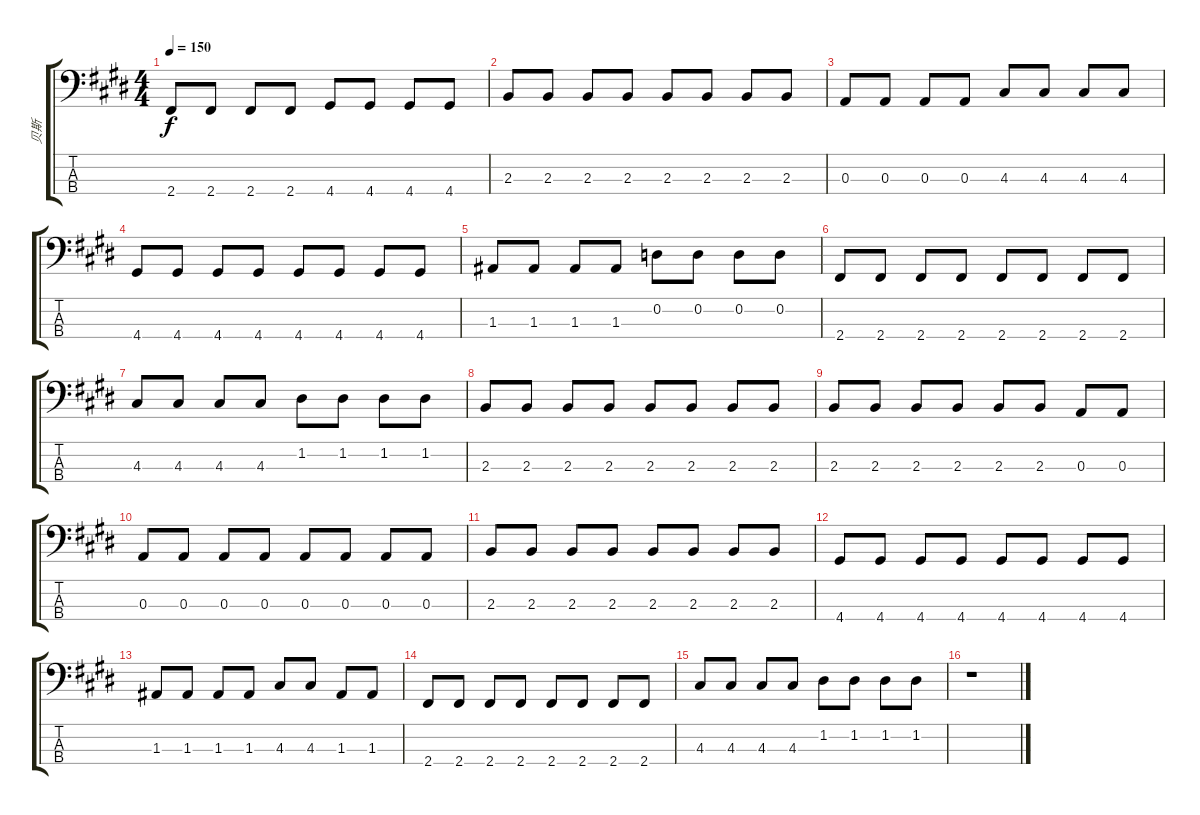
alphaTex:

\track ("贝斯" "贝斯") {instrument electricbassfinger}
\staff {score tabs}
\tuning (G2 D2 A1 E1) {hide}
\ts (4 4)
\tempo 150
\clef f4
\ks e
2.4.8{dy f} 2.4.8 2.4.8 2.4.8 4.4.8 4.4.8 4.4.8 4.4.8 |
2.3.8 2.3.8 2.3.8 2.3.8 2.3.8 2.3.8 2.3.8 2.3.8 |
0.3.8 0.3.8 0.3.8 0.3.8 4.3.8 4.3.8 4.3.8 4.3.8 |
4.4.8 4.4.8 4.4.8 4.4.8 4.4.8 4.4.8 4.4.8 4.4.8 |
1.3.8 1.3.8 1.3.8 1.3.8 0.2.8 0.2.8 0.2.8 0.2.8 |
2.4.8 2.4.8 2.4.8 2.4.8 2.4.8 2.4.8 2.4.8 2.4.8 |
4.3.8 4.3.8 4.3.8 4.3.8 1.2.8 1.2.8 1.2.8 1.2.8 |
2.3.8 2.3.8 2.3.8 2.3.8 2.3.8 2.3.8 2.3.8 2.3.8 |
2.3.8 2.3.8 2.3.8 2.3.8 2.3.8 2.3.8 0.3.8 0.3.8 |
0.3.8 0.3.8 0.3.8 0.3.8 0.3.8 0.3.8 0.3.8 0.3.8 |
2.3.8 2.3.8 2.3.8 2.3.8 2.3.8 2.3.8 2.3.8 2.3.8 |
4.4.8 4.4.8 4.4.8 4.4.8 4.4.8 4.4.8 4.4.8 4.4.8 |
1.3.8 1.3.8 1.3.8 1.3.8 4.3.8 4.3.8 1.3.8 1.3.8 |
2.4.8 2.4.8 2.4.8 2.4.8 2.4.8 2.4.8 2.4.8 2.4.8 |
4.3.8 4.3.8 4.3.8 4.3.8 1.2.8 1.2.8 1.2.8 1.2.8 |
r.1
